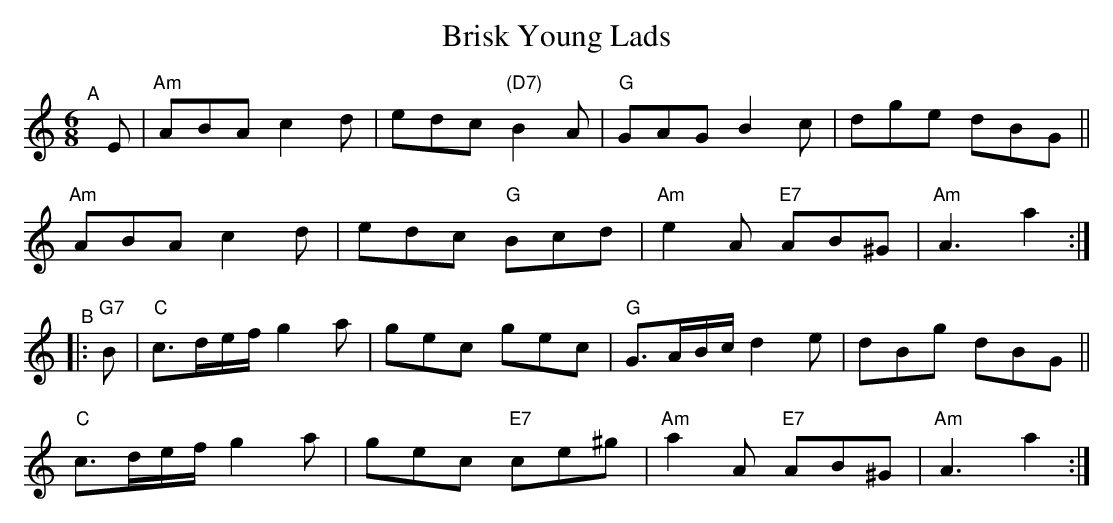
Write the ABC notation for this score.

X:1
T: Brisk Young Lads
M: 6/8
K: Am
"^A"[|] E |\
"Am"ABA c2d | edc "(D7)"B2A | "G"GAG B2c | dge dBG ||
"Am"ABA c2d | edc "G"Bcd | "Am"e2A "E7"AB^G | "Am"A3 a2 :|
"^B"|: "G7"B |\
"C"c3/d/e/f/ g2a | gec gec | "G"G3/A/B/c/ d2e | dBg dBG ||
"C"c3/d/e/f/ g2a | gec "E7"ce^g | "Am"a2A "E7"AB^G | "Am"A3 a2 :|
